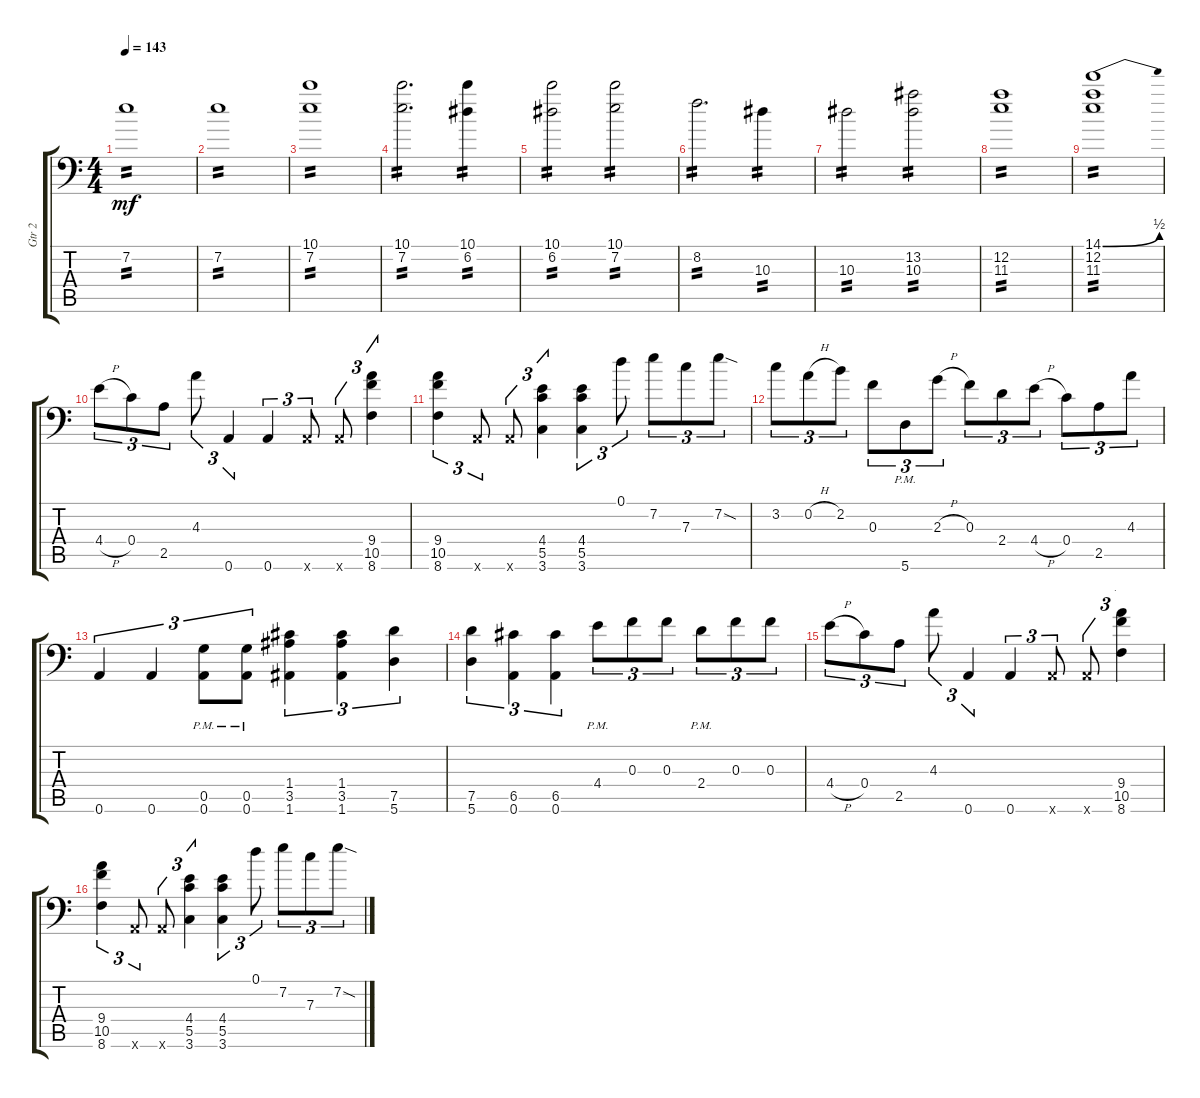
\track ("Gtr 2" "Gtr 2") {instrument electricguitarclean}
\staff {score tabs}
\tuning (D4 A3 F3 C3 G2 A1) {hide}
\ts (4 4)
\tempo 143
\clef f4
\ks c
7.2.1{tp 2 dy mf} |
7.2.1{tp 2} |
(10.1 7.2).1{tp 2} |
(10.1 7.2).2{d tp 2} (10.1 6.2).4{tp 2} |
(10.1 6.2).2{tp 2} (10.1 7.2).2{tp 2} |
8.2.2{d tp 2} 10.3.4{tp 2} |
10.3.2{tp 2} (13.2 10.3).2{tp 2} |
(12.2 11.3).1{tp 2} |
(14.1{be (bend 0 0 60 2)} 12.2 11.3).1{tp 2} |
4.4{h}.8{tu (3 2)} 0.4.8{tu (3 2)} 2.5.8{tu (3 2)} 4.3.8{tu (3 2)} 0.6.4{tu (3 2)} 0.6.4{tu (3 2)} 0.6{x}.8{tu (3 2)} 0.6{x}.8{tu (3 2)} (9.4 10.5 8.6).4{tu (3 2)} |
(9.4 10.5 8.6).4{tu (3 2)} 0.6{x}.8{tu (3 2)} 0.6{x}.8{tu (3 2)} (4.4 5.5 3.6).4{tu (3 2)} (4.4 5.5 3.6).4{tu (3 2)} 0.1.8{tu (3 2)} 7.2.8{tu (3 2)} 7.3.8{tu (3 2)} 7.2{sod}.8{tu (3 2)} |
3.2.8{tu (3 2)} 0.2{h}.8{tu (3 2)} 2.2.8{tu (3 2)} 0.3.8{tu (3 2)} 5.6{pm}.8{tu (3 2)} 2.3{h}.8{tu (3 2)} 0.3.8{tu (3 2)} 2.4.8{tu (3 2)} 4.4{h}.8{tu (3 2)} 0.4.8{tu (3 2)} 2.5.8{tu (3 2)} 4.3.8{tu (3 2)} |
0.6.4{tu (3 2)} 0.6.4{tu (3 2)} (0.5{pm} 0.6{pm}).8{tu (3 2)} (0.5{pm} 0.6{pm}).8{tu (3 2)} (1.4 3.5 1.6).4{tu (3 2)} (1.4 3.5 1.6).4{tu (3 2)} (7.5 5.6).4{tu (3 2)} |
(7.5 5.6).4{tu (3 2)} (6.5 0.6).4{tu (3 2)} (6.5 0.6).4{tu (3 2)} 4.4{pm}.8{tu (3 2)} 0.3.8{tu (3 2)} 0.3.8{tu (3 2)} 2.4{pm}.8{tu (3 2)} 0.3.8{tu (3 2)} 0.3.8{tu (3 2)} |
4.4{h}.8{tu (3 2)} 0.4.8{tu (3 2)} 2.5.8{tu (3 2)} 4.3.8{tu (3 2)} 0.6.4{tu (3 2)} 0.6.4{tu (3 2)} 0.6{x}.8{tu (3 2)} 0.6{x}.8{tu (3 2)} (9.4 10.5 8.6).4{tu (3 2)} |
(9.4 10.5 8.6).4{tu (3 2)} 0.6{x}.8{tu (3 2)} 0.6{x}.8{tu (3 2)} (4.4 5.5 3.6).4{tu (3 2)} (4.4 5.5 3.6).4{tu (3 2)} 0.1.8{tu (3 2)} 7.2.8{tu (3 2)} 7.3.8{tu (3 2)} 7.2{sod}.8{tu (3 2)}
